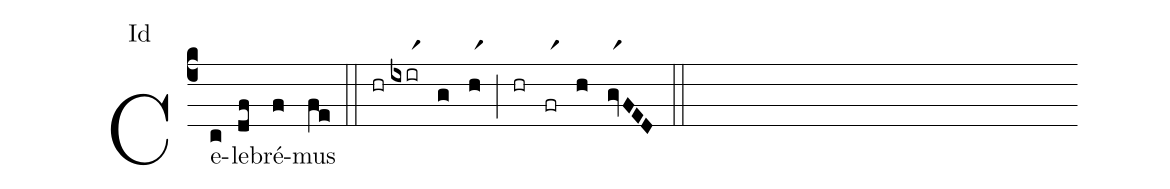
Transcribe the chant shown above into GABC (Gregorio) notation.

annotation: Id;
%%
(c4) Ce(c)le(df)bré(f)mus(fe) (::) (hr)(ixirr1)(g)(hr1)(;)(hr)(frr1)(h)(gvr1FED)(::)
